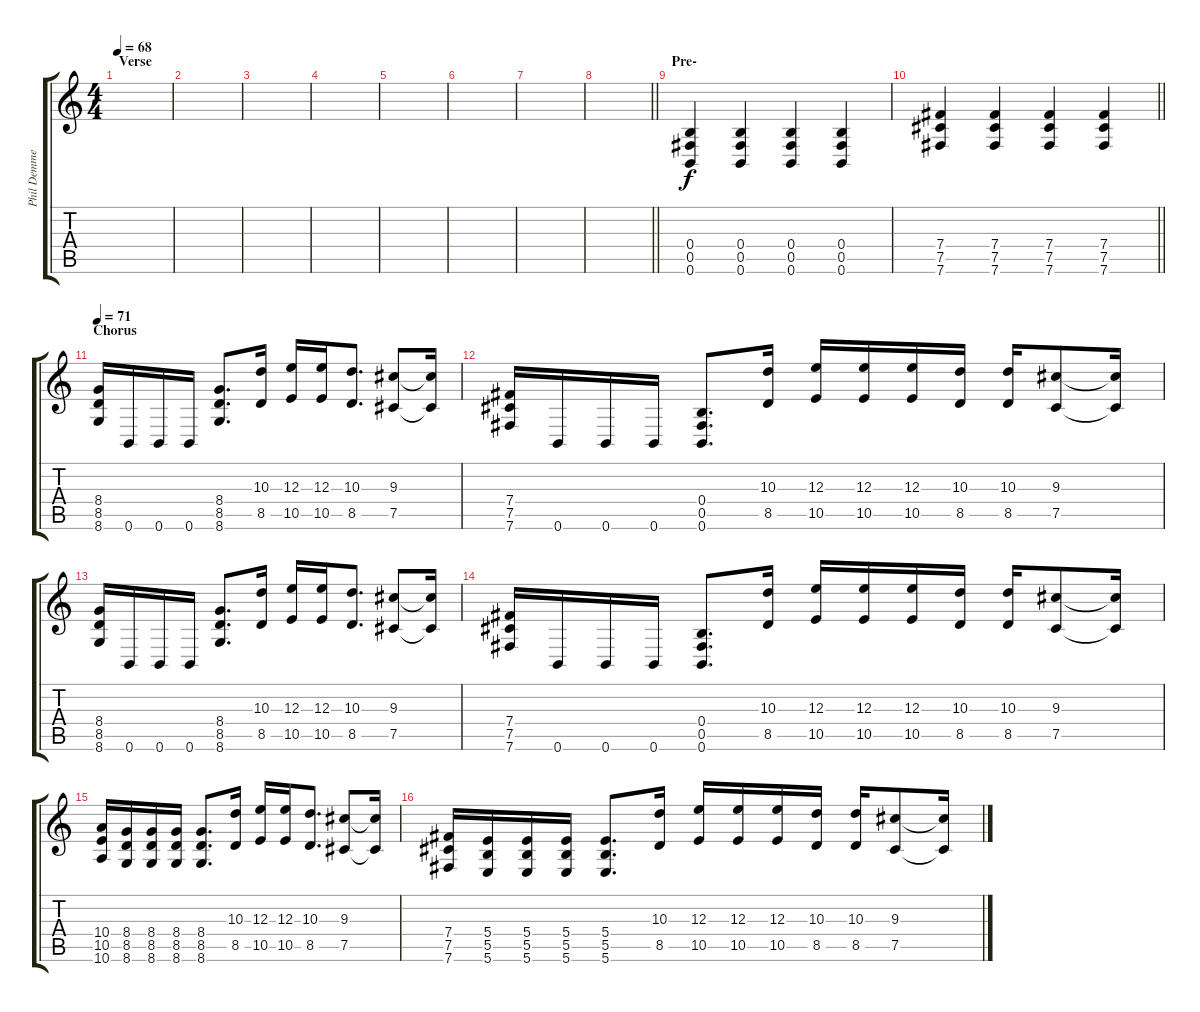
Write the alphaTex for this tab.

\track ("Phil Demmel - Rhythm guitar" "Phil Demme") {instrument distortionguitar}
\staff {score tabs}
\tuning (Db4 Ab3 E3 B2 Gb2 B1) {hide}
\ts (4 4)
\section ("" "Verse")
\tempo 68
\clef g2
\ks c
|
|
|
|
|
|
|
\barLineRight lightlight
|
\section ("" "Pre-")
(0.4 0.5 0.6).4{instrument overdrivenguitar} (0.4 0.5 0.6).4 (0.4 0.5 0.6).4 (0.4 0.5 0.6).4 |
\barLineRight lightlight
(7.4 7.5 7.6).4 (7.4 7.5 7.6).4 (7.4 7.5 7.6).4 (7.4 7.5 7.6).4 |
\section ("" "Chorus")
\tempo 71
(8.4 8.5 8.6).16{instrument distortionguitar} 0.6.16 0.6.16 0.6.16 (8.4 8.5 8.6).8{d} (10.3 8.5).16 (12.3 10.5).16 (12.3 10.5).16 (10.3 8.5).8{d} (9.3 7.5).8 (9.3{t} 7.5{t}).16 |
(7.4 7.5 7.6).16 0.6.16 0.6.16 0.6.16 (0.4 0.5 0.6).8{d} (10.3 8.5).16 (12.3 10.5).16 (12.3 10.5).16 (12.3 10.5).16 (10.3 8.5).16 (10.3 8.5).16 (9.3 7.5).8 (9.3{t} 7.5{t}).16 |
(8.4 8.5 8.6).16 0.6.16 0.6.16 0.6.16 (8.4 8.5 8.6).8{d} (10.3 8.5).16 (12.3 10.5).16 (12.3 10.5).16 (10.3 8.5).8{d} (9.3 7.5).8 (9.3{t} 7.5{t}).16 |
(7.4 7.5 7.6).16 0.6.16 0.6.16 0.6.16 (0.4 0.5 0.6).8{d} (10.3 8.5).16 (12.3 10.5).16 (12.3 10.5).16 (12.3 10.5).16 (10.3 8.5).16 (10.3 8.5).16 (9.3 7.5).8 (9.3{t} 7.5{t}).16 |
(10.4 10.5 10.6).16 (8.4 8.5 8.6).16 (8.4 8.5 8.6).16 (8.4 8.5 8.6).16 (8.4 8.5 8.6).8{d} (10.3 8.5).16 (12.3 10.5).16 (12.3 10.5).16 (10.3 8.5).8{d} (9.3 7.5).8 (9.3{t} 7.5{t}).16 |
(7.4 7.5 7.6).16 (5.4 5.5 5.6).16 (5.4 5.5 5.6).16 (5.4 5.5 5.6).16 (5.4 5.5 5.6).8{d} (10.3 8.5).16 (12.3 10.5).16 (12.3 10.5).16 (12.3 10.5).16 (10.3 8.5).16 (10.3 8.5).16 (9.3 7.5).8 (9.3{t} 7.5{t}).16
